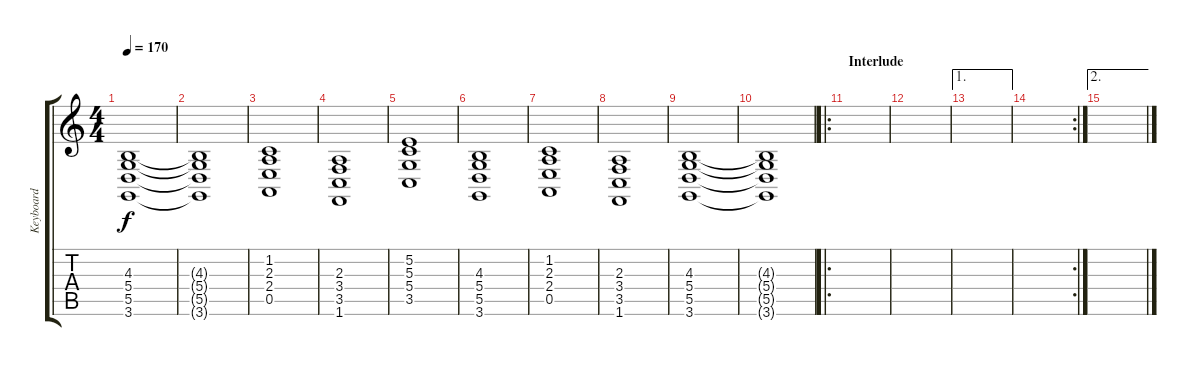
\track ("Keyboard" "Keyboard") {instrument choiraahs}
\staff {score tabs}
\tuning (E4 B3 G3 D3 A2 E2) {hide}
\ts (4 4)
\tempo 170
\clef g2
\ks c
(4.3 5.4 5.5 3.6).1{dy f} |
(4.3{t} 5.4{t} 5.5{t} 3.6{t}).1 |
(1.2 2.3 2.4 0.5).1 |
(2.3 3.4 3.5 1.6).1 |
(5.2 5.3 5.4 3.5).1 |
(4.3 5.4 5.5 3.6).1 |
(1.2 2.3 2.4 0.5).1 |
(2.3 3.4 3.5 1.6).1 |
(4.3 5.4 5.5 3.6).1 |
(4.3{t} 5.4{t} 5.5{t} 3.6{t}).1 |
\ro
\section ("" "Interlude")
|
|
\ae 1
|
\rc 2
|
\ae 2
